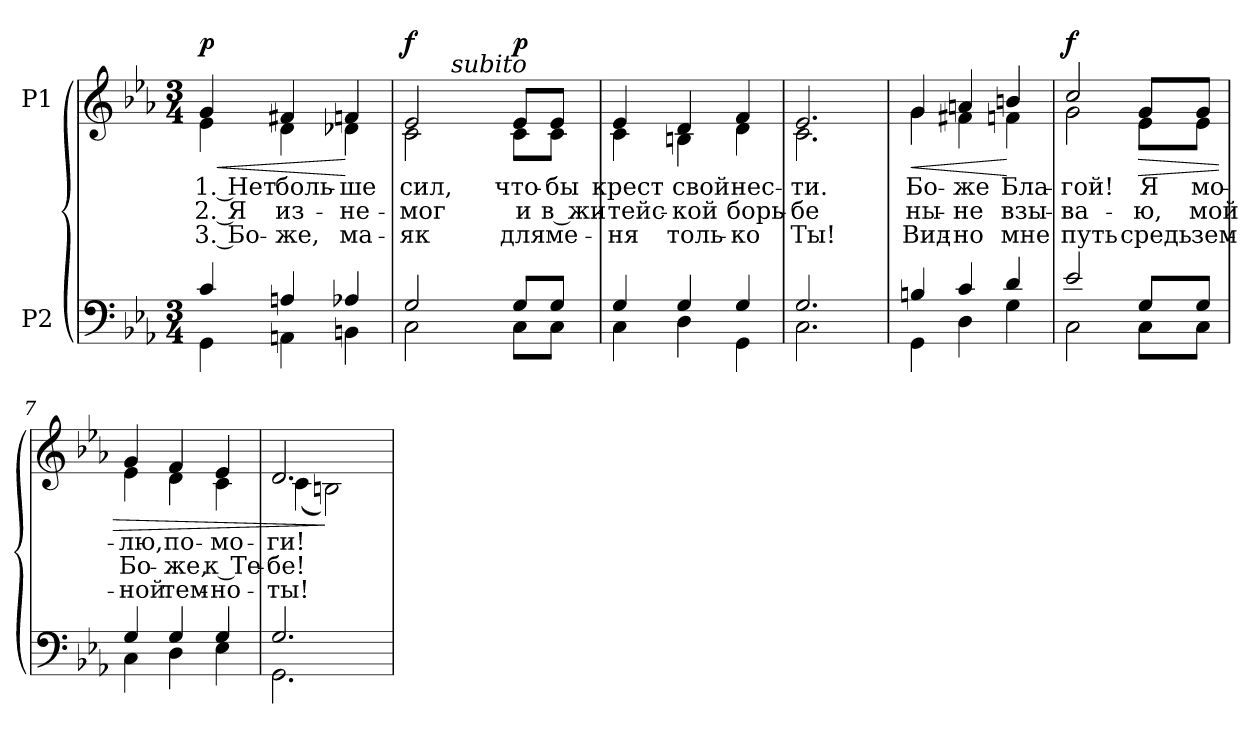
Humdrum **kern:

**kern	**kern	**text	**text	**text	**dynam
*part2	*part1	*part1	*part1	*part1	*part1
*staff2	*staff1	*staff1	*staff1	*staff1	*staff1
*I"P2	*I"P1	*	*	*	*
!!LO:PB:g=z
*clefF4	*clefG2	*	*	*	*
*k[b-e-a-]	*k[b-e-a-]	*	*	*	*
*c:	*c:	*	*	*	*
*M3/4	*M3/4	*	*	*	*
=1	=1	=1	=1	=1	=1
*^	*	*	*	*	*
!	!	!	!LO:LY:b:color=#000000	!LO:LY:b:color=#000000	!LO:LY:b:color=#000000	!LO:HP:b
*	*	*^	*	*	*	*
4ci/	4GGi\	4gi/	4e-i\	1. Нет	2. Я	3. Бо-	< p
!	!	!	!	!LO:LY:b:color=#000000	!LO:LY:b:color=#000000	!LO:LY:b:color=#000000	!
4Ani/	4AAni\	4f#Xi/	4di\	боль-	из-	-же,	.
!	!	!	!	!LO:LY:b:color=#000000	!LO:LY:b:color=#000000	!LO:LY:b:color=#000000	!
4A-Xi/	4BBni\	4fni/	4d-Xi\	-ше	-не-	ма-	[
*	*	*v	*v	*	*	*	*
=2	=2	=2	=2	=2	=2	=2
*	*	*^	*	*	*	*
!	!	!	!	!LO:LY:b:color=#000000	!LO:LY:b:color=#000000	!LO:LY:b:color=#000000	!
*	*	*	*^	*	*	*	*
2Gi/	2Ci\	2e-i/	2ci\	16ryy	сил,	-мог	-як	f
.	.	.	.	32ryy	.	.	.	.
.	.	.	.	64ryy	.	.	.	.
.	.	.	.	256ryy	.	.	.	.
!	!	!	!	!LO:TX:a:i:t=subito	!	!	!	!
.	.	.	.	2ryy	.	.	.	.
!	!	!	!	!	!LO:LY:b:color=#000000	!LO:LY:b:color=#000000	!LO:LY:b:color=#000000	!
8Gi/L	8Ci\L	8e-i/L	8ci\L	.	что-	и	для	p
.	.	.	.	8ryy	.	.	.	.
!	!	!	!	!	!LO:LY:b:color=#000000	!LO:LY:b:color=#000000	!LO:LY:b:color=#000000	!
8Gi/J	8Ci\J	8e-i/J	8ci\J	.	-бы	в жи-	ме-	.
.	.	.	.	128.ryy	.	.	.	.
*	*	*v	*v	*v	*	*	*	*
=3	=3	=3	=3	=3	=3	=3
*	*	*^	*	*	*	*
*	*	*	*^	*	*	*	*
!	!	!	!	!	!LO:LY:b:color=#000000	!LO:LY:b:color=#000000	!LO:LY:b:color=#000000	!
*	*	*	*v	*v	*	*	*	*
4Gi/	4Ci\	4e-i/	4ci\	крест	-тейс-	-ня	.
!	!	!	!	!LO:LY:b:color=#000000	!LO:LY:b:color=#000000	!LO:LY:b:color=#000000	!
4Gi/	4Di\	4di/	4Bni\	свой	-кой	толь-	.
!	!	!	!	!LO:LY:b:color=#000000	!LO:LY:b:color=#000000	!LO:LY:b:color=#000000	!
4Gi/	4GGi\	4fi/	4di\	нес-	борь-	-ко	.
=4	=4	=4	=4	=4	=4	=4	=4
!	!	!	!	!LO:LY:b:color=#000000	!LO:LY:b:color=#000000	!LO:LY:b:color=#000000	!
2.Gi/	2.Ci\	2.e-i/	2.ci\	-ти.	-бе	Ты!	.
=5	=5	=5	=5	=5	=5	=5	=5
!	!	!	!	!LO:LY:b:color=#000000	!LO:LY:b:color=#000000	!LO:LY:b:color=#000000	!LO:HP:b
4Bni/	4GGi\	4gi/	4gi\	Бо-	ны-	Вид-	<
!	!	!	!	!LO:LY:b:color=#000000	!LO:LY:b:color=#000000	!LO:LY:b:color=#000000	!
4ci/	4Di\	4ani/	4f#Xi\	-же	-не	-но	.
!	!	!	!	!LO:LY:b:color=#000000	!LO:LY:b:color=#000000	!LO:LY:b:color=#000000	!
4di/	4Gi\	4bni/	4fni\	Бла-	взы-	мне	[
!!LO:LB:g=z	!!
=6	=6	=6	=6	=6	=6	=6	=6
!	!	!	!	!LO:LY:b:color=#000000	!LO:LY:b:color=#000000	!LO:LY:b:color=#000000	!
2e-i/	2Ci\	2cci/	2gi\	-гой!	-ва-	путь	f
!	!	!	!	!LO:LY:b:color=#000000	!LO:LY:b:color=#000000	!LO:LY:b:color=#000000	!LO:HP:b
8Gi/L	8Ci\L	8gi/L	8e-i\L	Я	-ю,	средь	>
!	!	!	!	!LO:LY:b:color=#000000	!LO:LY:b:color=#000000	!LO:LY:b:color=#000000	!
8Gi/J	8Ci\J	8gi/J	8e-i\J	мо-	мой	зем-	.
=7	=7	=7	=7	=7	=7	=7	=7
!	!	!	!	!LO:LY:b:color=#000000	!LO:LY:b:color=#000000	!LO:LY:b:color=#000000	!
4Gi/	4Ci\	4gi/	4e-i\	-лю,	Бо-	-ной	.
!	!	!	!	!LO:LY:b:color=#000000	!LO:LY:b:color=#000000	!LO:LY:b:color=#000000	!
4Gi/	4Di\	4fi/	4di\	по-	-же,	тем-	.
!	!	!	!	!LO:LY:b:color=#000000	!LO:LY:b:color=#000000	!LO:LY:b:color=#000000	!
4Gi/	4E-i\	4e-i/	4ci\	-мо-	к Те-	-но-	.
=8	=8	=8	=8	=8	=8	=8	=8
!	!	!	!	!LO:LY:b:color=#000000	!LO:LY:b:color=#000000	!LO:LY:b:color=#000000	!
2.Gi/	2.GGi\	2.di/	(4ci\	-ги!	-бе!	-ты!	.
.	.	.	2Bni\)	.	.	.	]
*v	*v	*	*	*	*	*	*
*	*v	*v	*	*	*	*
=	=	=	=	=	=
*-	*-	*-	*-	*-	*-
